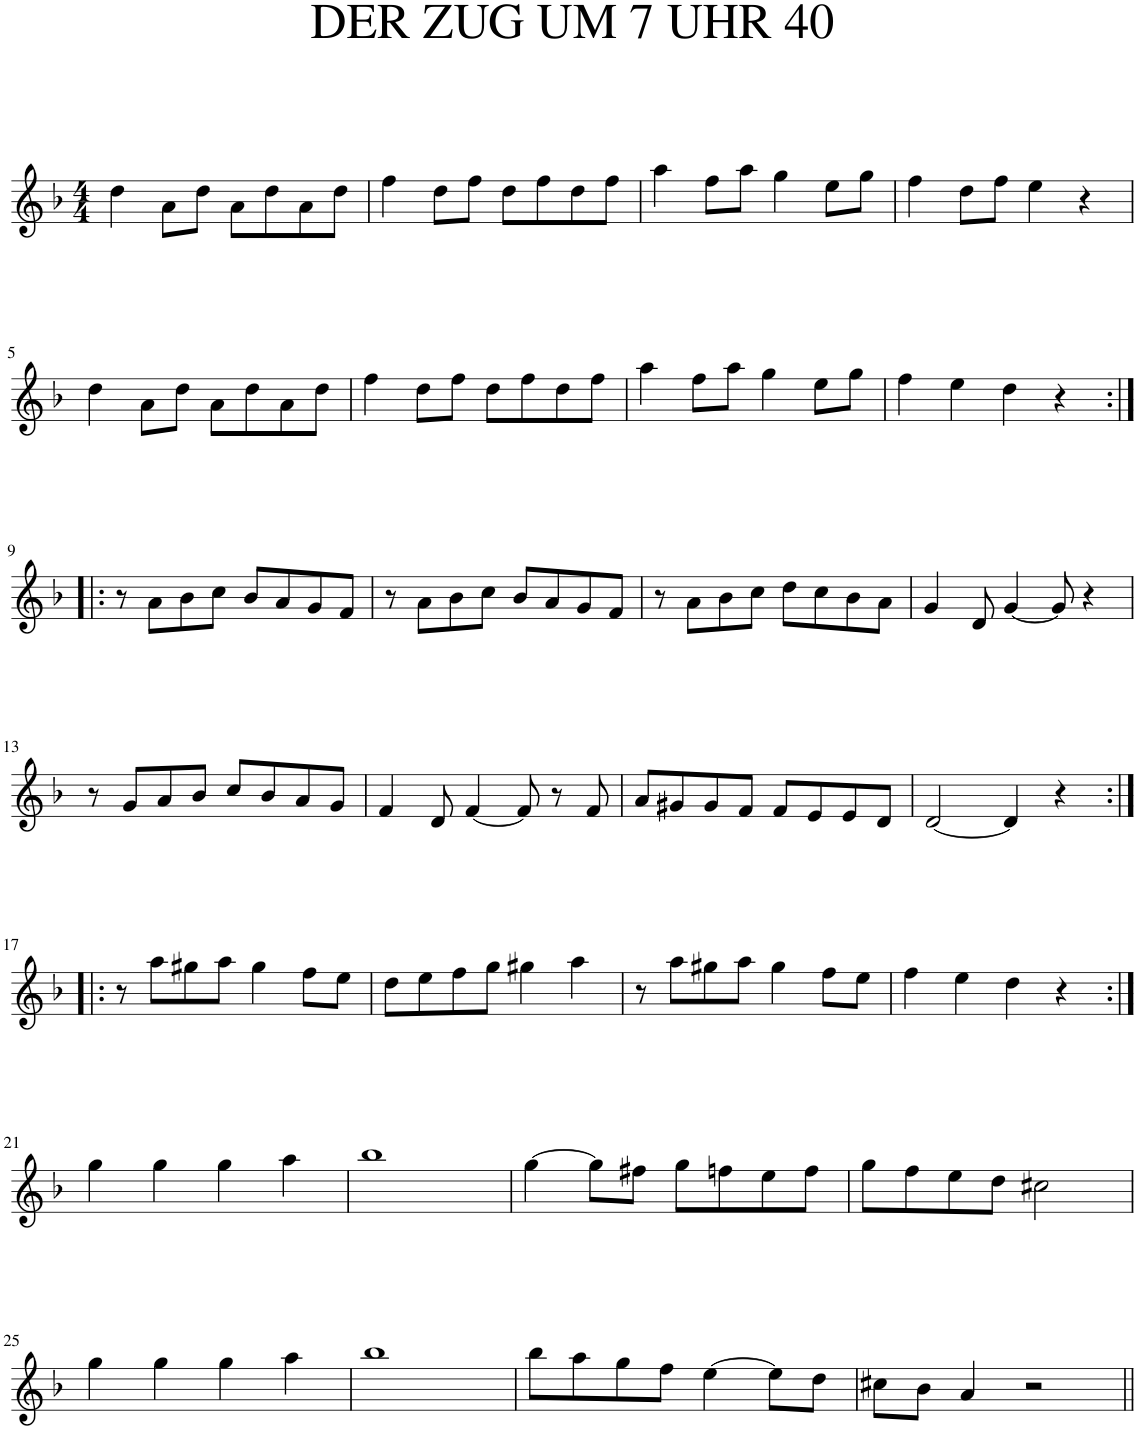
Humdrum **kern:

**kern
*part1
*staff1
*I"Spur 1
*clefG2
*k[b-]
*M4/4
=1
4dd\
8a\L
8dd\J
8a\L
8dd\
8a\
8dd\J
=2
4ff\
8dd\L
8ff\J
8dd\L
8ff\
8dd\
8ff\J
=3
4aa\
8ff\L
8aa\J
4gg\
8ee\L
8gg\J
=4
4ff\
8dd\L
8ff\J
4ee\
4r
!!LO:LB:g=z
=5
4dd\
8a\L
8dd\J
8a\L
8dd\
8a\
8dd\J
=6
4ff\
8dd\L
8ff\J
8dd\L
8ff\
8dd\
8ff\J
=7
4aa\
8ff\L
8aa\J
4gg\
8ee\L
8gg\J
=8
4ff\
4ee\
4dd\
4r
!!LO:LB:g=z
=9:|!|:
8r
8a\L
8b-\
8cc\J
8b-/L
8a/
8g/
8f/J
=10
8r
8a\L
8b-\
8cc\J
8b-/L
8a/
8g/
8f/J
=11
8r
8a\L
8b-\
8cc\J
8dd\L
8cc\
8b-\
8a\J
=12
4g/
8d/
[4g/
8g/]
4r
!!LO:LB:g=z
=13
8r
8g/L
8a/
8b-/J
8cc/L
8b-/
8a/
8g/J
=14
4f/
8d/
[4f/
8f/]
8r
8f/
=15
8a/L
8g#X/
8g#/
8f/J
8f/L
8e/
8e/
8d/J
=16
[2d/
4d/]
4r
!!LO:LB:g=z
=17:|!|:
8r
8aa\L
8gg#X\
8aa\J
4gg#\
8ff\L
8ee\J
=18
8dd\L
8ee\
8ff\
8gg\J
4gg#X\
4aa\
=19
8r
8aa\L
8gg#X\
8aa\J
4gg#\
8ff\L
8ee\J
=20
4ff\
4ee\
4dd\
4r
!!LO:LB:g=z
=21:|!
4gg\
4gg\
4gg\
4aa\
=22
1bb-
=23
[4gg\
8gg\L]
8ff#X\J
8gg\L
8ffn\
8ee\
8ff\J
=24
8gg\L
8ff\
8ee\
8dd\J
2cc#X\
!!LO:LB:g=z
=25
4gg\
4gg\
4gg\
4aa\
=26
1bb-
=27
8bb-\L
8aa\
8gg\
8ff\J
[4ee\
8ee\L]
8dd\J
=28
8cc#X\L
8b-\J
4a/
2r
=||
*-
